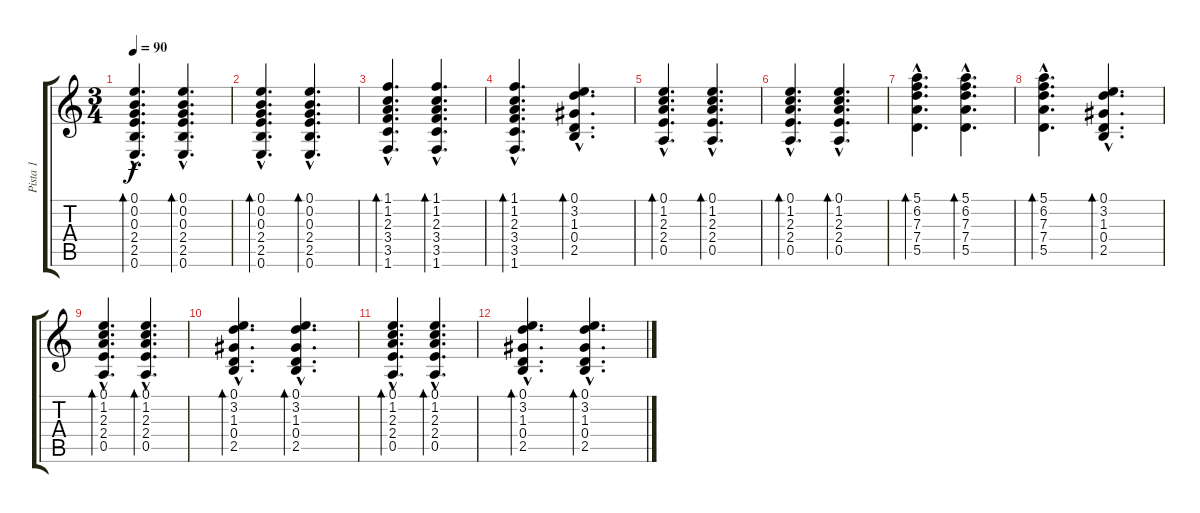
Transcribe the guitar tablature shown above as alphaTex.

\track ("Pista 1" "Pista 1") {instrument acousticguitarnylon}
\staff {score tabs}
\tuning (E4 B3 G3 D3 A2 E2) {hide}
\ts (3 4)
\tempo 90
\clef g2
\ks c
(0.1{hac} 0.2{hac} 0.3{hac} 2.4{hac} 2.5{hac} 0.6{hac}).4{d bd 240 dy f} (0.1{hac} 0.2{hac} 0.3{hac} 2.4{hac} 2.5{hac} 0.6{hac}).4{d bd 240} |
(0.1{hac} 0.2{hac} 0.3{hac} 2.4{hac} 2.5{hac} 0.6{hac}).4{d bd 240} (0.1{hac} 0.2{hac} 0.3{hac} 2.4{hac} 2.5{hac} 0.6{hac}).4{d bd 240} |
(1.1{hac} 1.2{hac} 2.3{hac} 3.4{hac} 3.5{hac} 1.6{hac}).4{d bd 240} (1.1{hac} 1.2{hac} 2.3{hac} 3.4{hac} 3.5{hac} 1.6{hac}).4{d bd 240} |
(1.1{hac} 1.2{hac} 2.3{hac} 3.4{hac} 3.5{hac} 1.6{hac}).4{d bd 240} (0.1{hac} 3.2{hac} 1.3{hac} 0.4{hac} 2.5{hac}).4{d bd 240} |
(0.1{hac} 1.2{hac} 2.3{hac} 2.4{hac} 0.5{hac}).4{d bd 240} (0.1{hac} 1.2{hac} 2.3{hac} 2.4{hac} 0.5{hac}).4{d bd 240} |
(0.1{hac} 1.2{hac} 2.3{hac} 2.4{hac} 0.5{hac}).4{d bd 240} (0.1{hac} 1.2{hac} 2.3{hac} 2.4{hac} 0.5{hac}).4{d bd 240} |
(5.1{hac} 6.2{hac} 7.3{hac} 7.4{hac} 5.5{hac}).4{d bd 240} (5.1{hac} 6.2{hac} 7.3{hac} 7.4{hac} 5.5{hac}).4{d bd 240} |
(5.1{hac} 6.2{hac} 7.3{hac} 7.4{hac} 5.5{hac}).4{d bd 240} (0.1{hac} 3.2{hac} 1.3{hac} 0.4{hac} 2.5{hac}).4{d bd 240} |
(0.1{hac} 1.2{hac} 2.3{hac} 2.4{hac} 0.5{hac}).4{d bd 240} (0.1{hac} 1.2{hac} 2.3{hac} 2.4{hac} 0.5{hac}).4{d bd 240} |
(0.1{hac} 3.2{hac} 1.3{hac} 0.4{hac} 2.5{hac}).4{d bd 240} (0.1{hac} 3.2{hac} 1.3{hac} 0.4{hac} 2.5{hac}).4{d bd 240} |
(0.1{hac} 1.2{hac} 2.3{hac} 2.4{hac} 0.5{hac}).4{d bd 240} (0.1{hac} 1.2{hac} 2.3{hac} 2.4{hac} 0.5{hac}).4{d bd 240} |
(0.1{hac} 3.2{hac} 1.3{hac} 0.4{hac} 2.5{hac}).4{d bd 240} (0.1{hac} 3.2{hac} 1.3{hac} 0.4{hac} 2.5{hac}).4{d bd 240}
